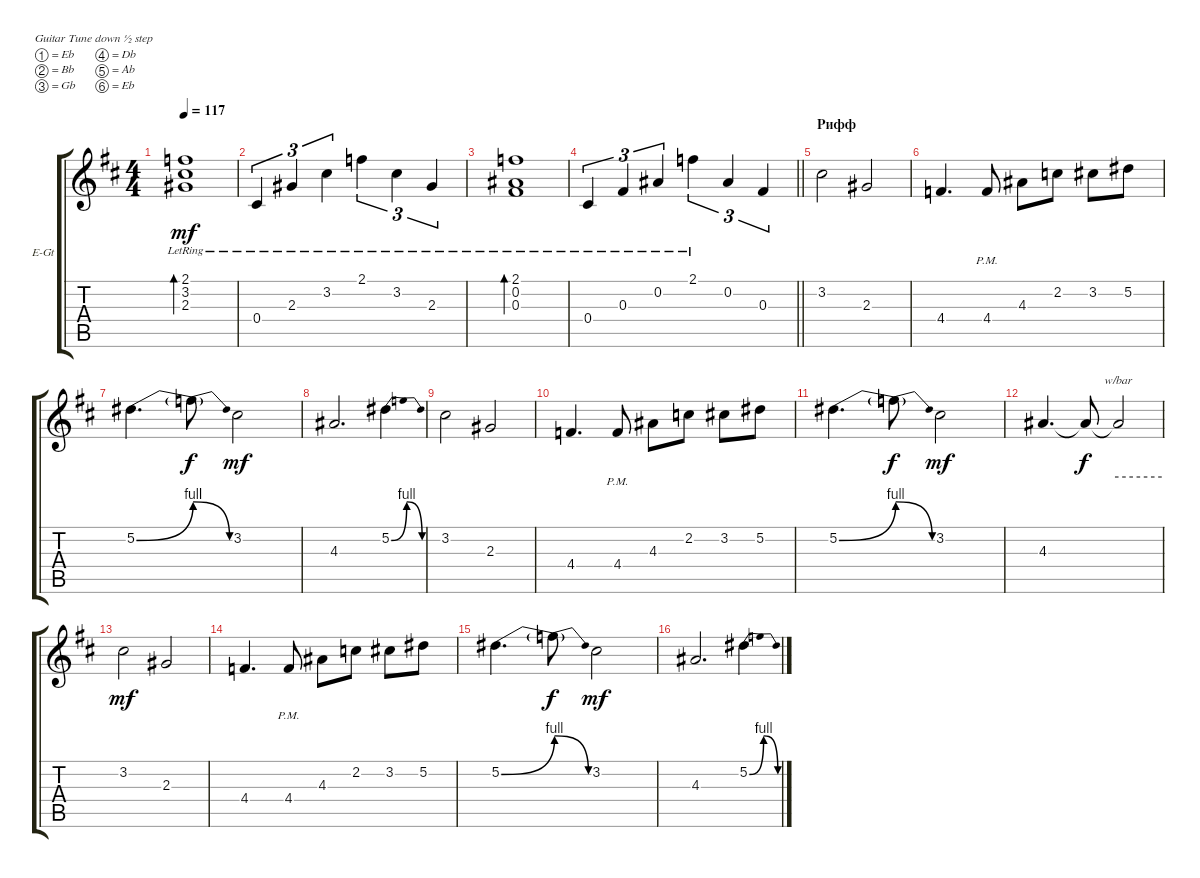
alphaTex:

\bracketExtendMode groupsimilarinstruments
\firstSystemTrackNameOrientation horizontal
\otherSystemsTrackNameOrientation horizontal
\track ("Гитара 1" "E-Gt") {instrument distortionguitar}
\staff {score tabs}
\tuning (Eb4 Bb3 Gb3 Db3 Ab2 Eb2)
\ts (4 4)
\tempo 117
\clef g2
\ks d
(2.1 3.2{lr} 2.3{lr}).1{bd 240 dy mf} |
0.4{lr}.4{tu (3 2)} 2.3{lr}.4{tu (3 2)} 3.2{lr}.4{tu (3 2)} 2.1{lr}.4{tu (3 2)} 3.2{lr}.4{tu (3 2)} 2.3{lr}.4{tu (3 2)} |
(2.1 0.2{lr} 0.3{lr}).1{bd 240} |
\barLineRight lightlight
0.4{lr}.4{tu (3 2)} 0.3{lr}.4{tu (3 2)} 0.2{lr}.4{tu (3 2)} 2.1{lr}.4{tu (3 2)} 0.2.4{tu (3 2)} 0.3.4{tu (3 2)} |
\section ("" "Рифф")
3.2.2 2.3.2 |
4.4.4{d} 4.4{pm}.8 4.3.8 2.2.8 3.2.8 5.2.8 |
5.2{be (bend 0 0 60 4)}.4{d} 5.2{be (release 0 4 60 0) t}.8{dy f} 3.2.2{dy mf} |
4.3.2{d} 5.2{be (bendrelease 0 0 30 4 30 4 60 0)}.4 |
3.2.2 2.3.2 |
4.4.4{d} 4.4{pm}.8 4.3.8 2.2.8 3.2.8 5.2.8 |
5.2{be (bend 0 0 60 4)}.4{d} 5.2{be (release 0 4 60 0) t}.8{dy f} 3.2.2{dy mf} |
4.3.4{d} 4.3{t}.8{dy f} 4.3{t}.2{tbe (hold default 0 0 60 0)} |
3.2.2{dy mf} 2.3.2 |
4.4.4{d} 4.4{pm}.8 4.3.8 2.2.8 3.2.8 5.2.8 |
5.2{be (bend 0 0 60 4)}.4{d} 5.2{be (release 0 4 60 0) t}.8{dy f} 3.2.2{dy mf} |
4.3.2{d} 5.2{be (bendrelease 0 0 30 4 30 4 60 0)}.4
